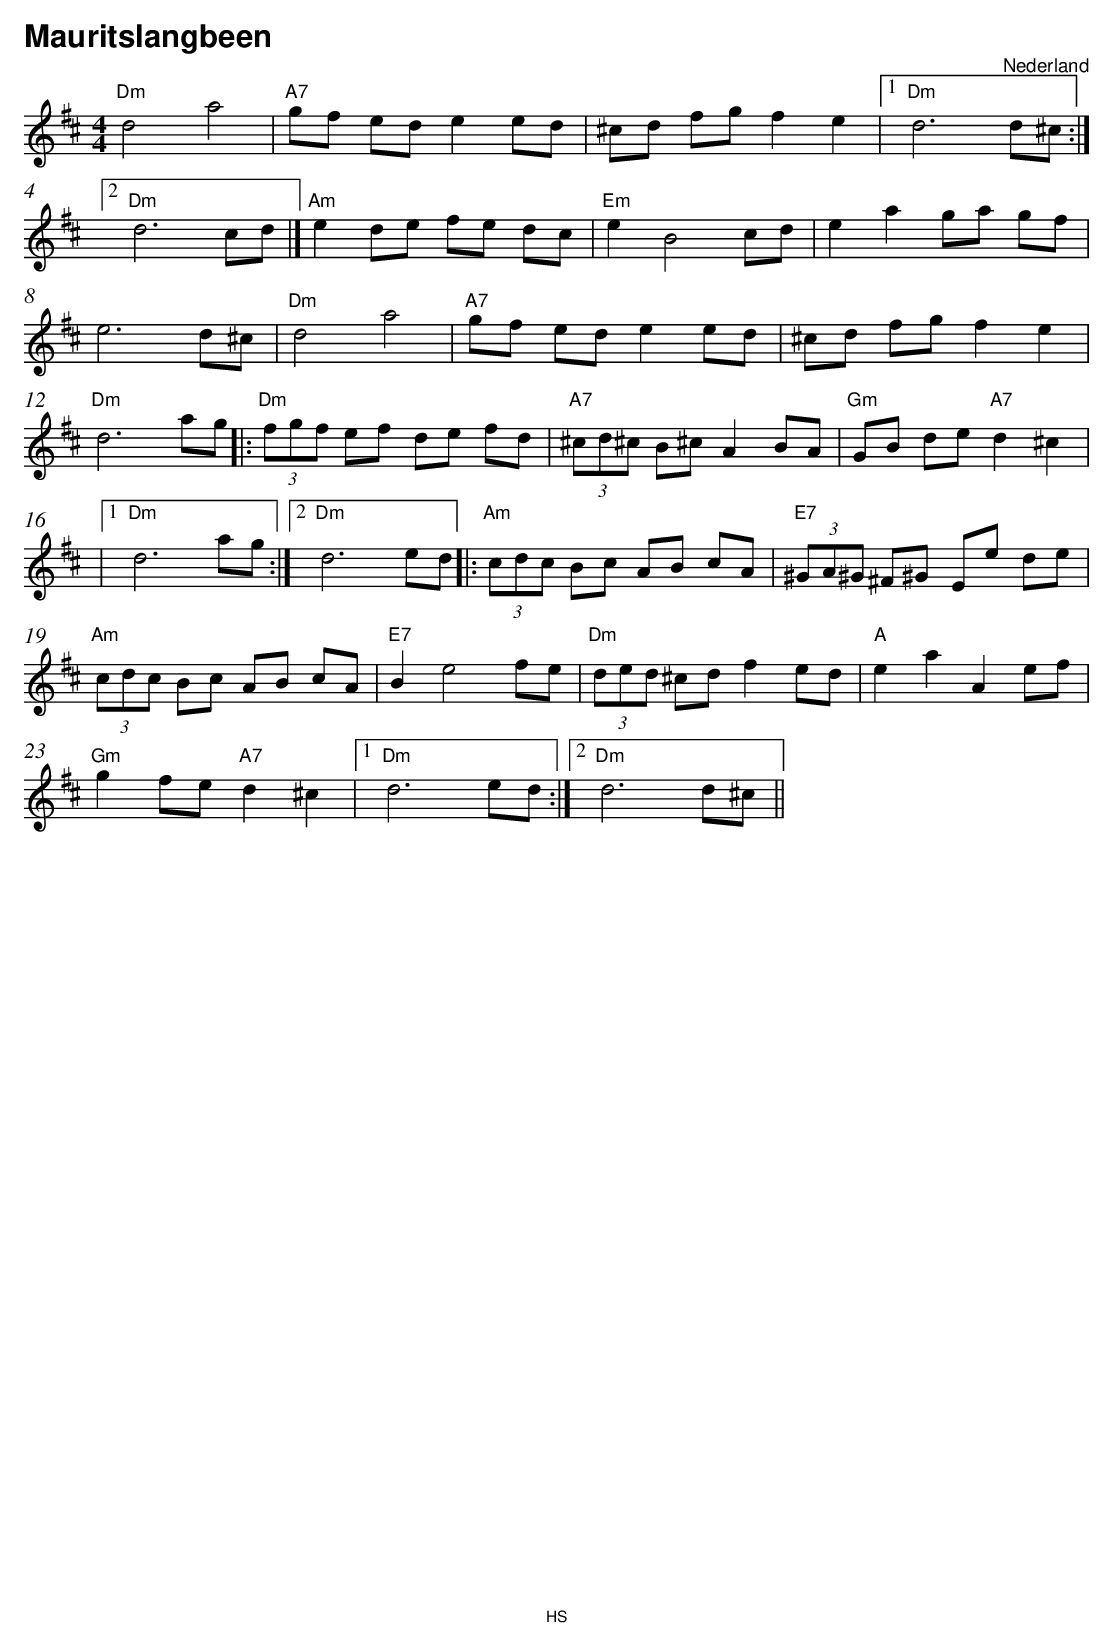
X:1
T:Mauritslangbeen
O:Nederland
M:4/4
L:1/8
Q:1/4=161
K:D
V:1
"Dm" d4 a4 |"A7" gf ed e2 ed |^cd fg f2 e2 |1 "Dm" d6 d^c :|2
"Dm" d6 cd |]"Am" e2 de fe dc |"Em" e2 B4 cd |e2 a2 ga gf |
e6 d^c |"Dm" d4 a4 |"A7" gf ed e2 ed |^cd fg f2 e2 |
"Dm" d6 ag || |:"Dm"  (3fgf ef de fd |"A7"  (3^cd^c B^c A2 BA |"Gm" GB de "A7" d2 ^c2 |
|1 "Dm" d6 ag :|2 "Dm" d6 ed || |:"Am"  (3cdc Bc AB cA |"E7"  (3^GA^G ^F^G Ee de |
"Am"  (3cdc Bc AB cA |"E7" B2 e4 fe |"Dm"  (3ded ^cd f2 ed |"A" e2 a2 A2 ef |
"Gm" g2 fe "A7" d2 ^c2 |1 "Dm" d6 ed :|2 "Dm" d6 d^c ||
